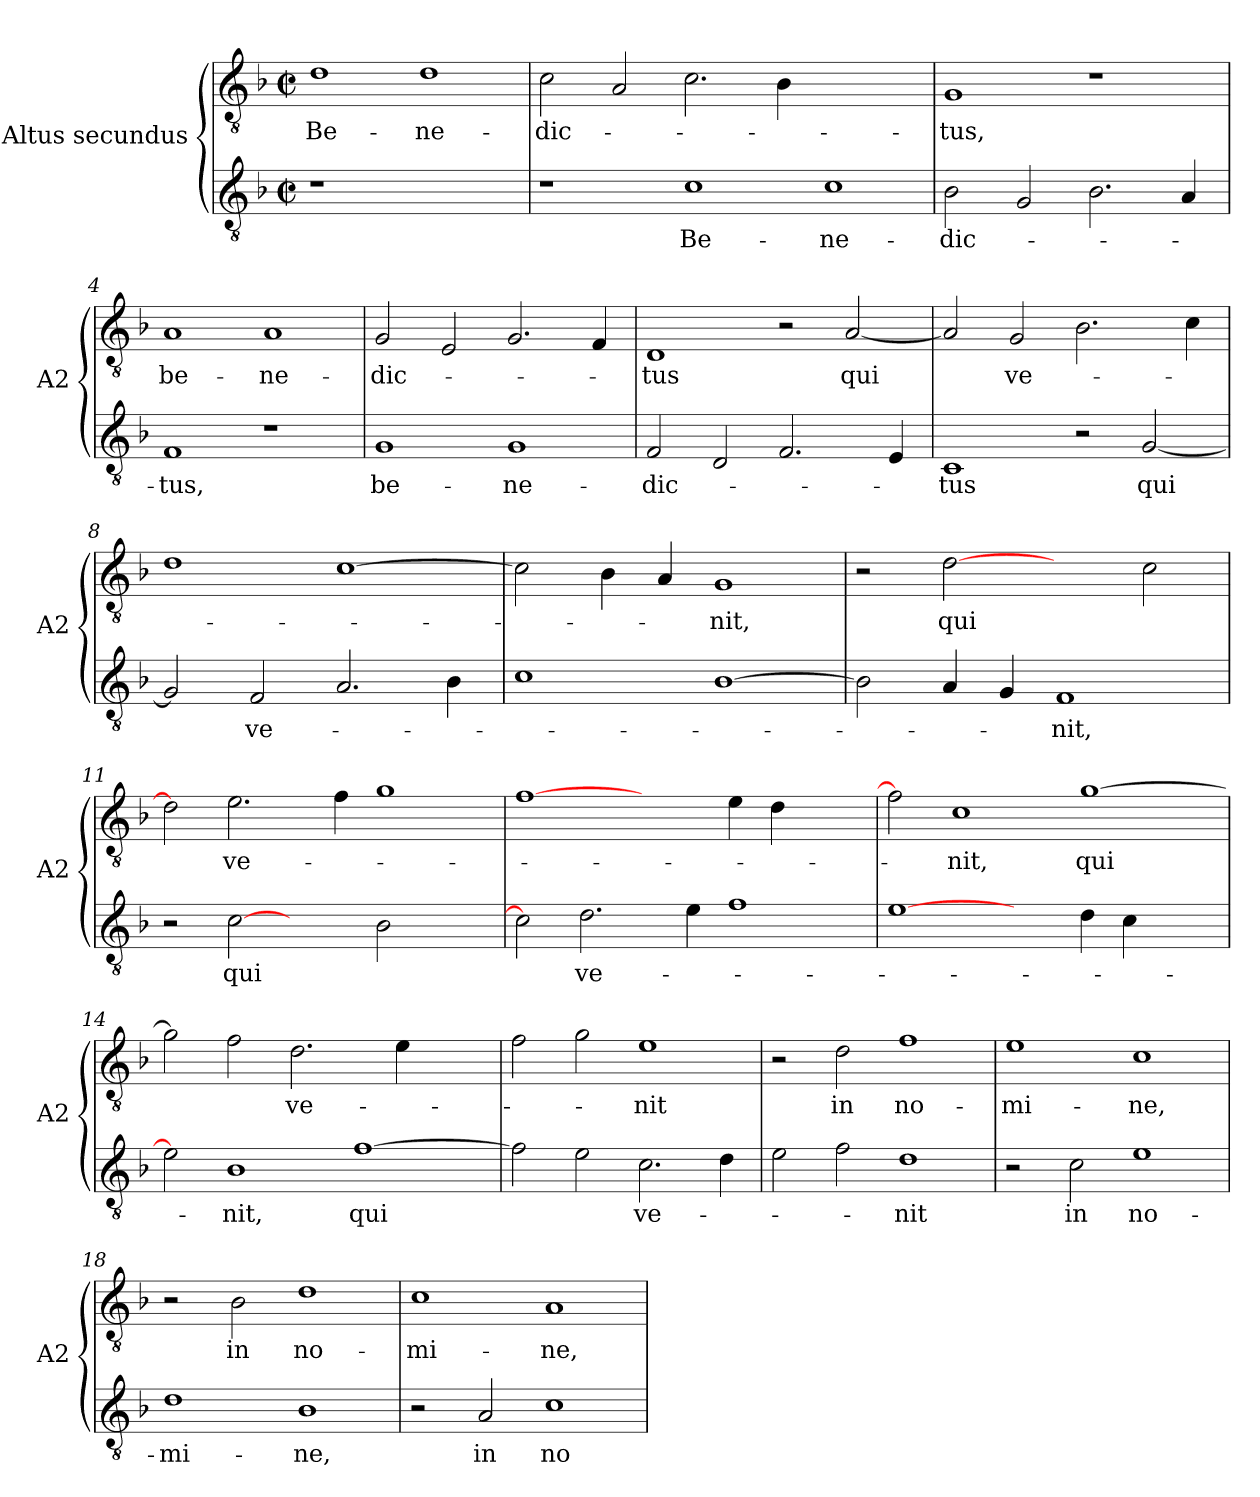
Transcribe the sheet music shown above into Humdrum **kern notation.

**kern	**text	**kern	**text
*part1	*part1	*part1	*part1
*staff2	*staff2	*staff1	*staff1
*I"Altus secundus	*	*	*
*I'A2	*	*	*
*clefGv2	*	*clefGv2	*
*k[b-]	*	*k[b-]	*
*M2/2	*	*M2/2	*
*met(c|)	*	*met(c|)	*
=1	=1	=1	=1
1r	.	1d	Be-
1ryy	.	1d	-ne-
=2	=2	=2	=2
1r	.	2c\	-dic-
.	.	2A/	.
1c	Be-	2.c\	.
.	.	4B-\	.
1c	-ne-	1ryy	.
=3	=3	=3	=3
2B-\	-dic-	1G	-tus,
2G/	.	.	.
2.B-\	.	1r	.
4A/	.	.	.
=4	=4	=4	=4
1F	-tus,	1A	be-
1r	.	1A	-ne-
=5	=5	=5	=5
1G	be-	2G/	-dic-
.	.	2E/	.
1G	-ne-	2.G/	.
.	.	4F/	.
=6	=6	=6	=6
2F/	-dic-	1D	-tus
2D/	.	.	.
2.F/	.	2r	.
.	.	[2A	qui
4E/	.	.	.
!!LO:LB:g=z
=7	=7	=7	=7
1C	-tus	2A/]	.
.	.	2G/	ve-
2r	.	2.B-\	.
[2G	qui	.	.
.	.	4c\	.
=8	=8	=8	=8
2G/]	.	1d	.
2F/	ve-	.	.
2.A/	.	[1c	.
4B-\	.	.	.
=9	=9	=9	=9
1c	.	2c\]	.
.	.	4B-\	.
.	.	4A/	.
[1B-	.	1G	-nit,
=10	=10	=10	=10
2B-\]	.	2r	.
4A/	.	[2d	qui
4G/	.	.	.
1F	-nit,	2ryy	.
.	.	2c\	.
=11	=11	=11	=11
2r	.	2d]	.
[2c	qui	2.e\	ve-
2ryy	.	.	.
.	.	4f\	.
2B-\	.	1g	.
2ryy	.	.	.
=12	=12	=12	=12
2c]	.	[1f	.
2.d\	ve-	.	.
.	.	2ryy	.
4e\	.	.	.
1f	.	4e\	.
.	.	4d\	.
.	.	2ryy	.
!!LO:LB:g=z
=13	=13	=13	=13
[1e	.	2f]	.
.	.	1c	-nit,
2ryy	.	.	.
4d\	.	[1g	qui
4c\	.	.	.
2ryy	.	.	.
=14	=14	=14	=14
2e]	.	2g\]	.
1B-	-nit,	2f\	.
.	.	2.d\	ve-
[1f	qui	.	.
.	.	4e\	.
.	.	2ryy	.
=15	=15	=15	=15
2f\]	.	2f\	.
2e\	.	2g\	.
2.c\	ve-	1e	-nit
4d\	.	.	.
=16	=16	=16	=16
2e\	.	2r	.
2f\	.	2d\	in
1d	-nit	1f	no-
=17	=17	=17	=17
2r	.	1e	-mi-
2c\	in	.	.
1e	no-	1c	-ne,
=18	=18	=18	=18
1d	-mi-	2r	.
.	.	2B-\	in
1B-	-ne,	1d	no-
=19	=19	=19	=19
2r	.	1c	-mi-
2A/	in	.	.
1c	no-	1A	-ne,
=	=	=	=
*-	*-	*-	*-
